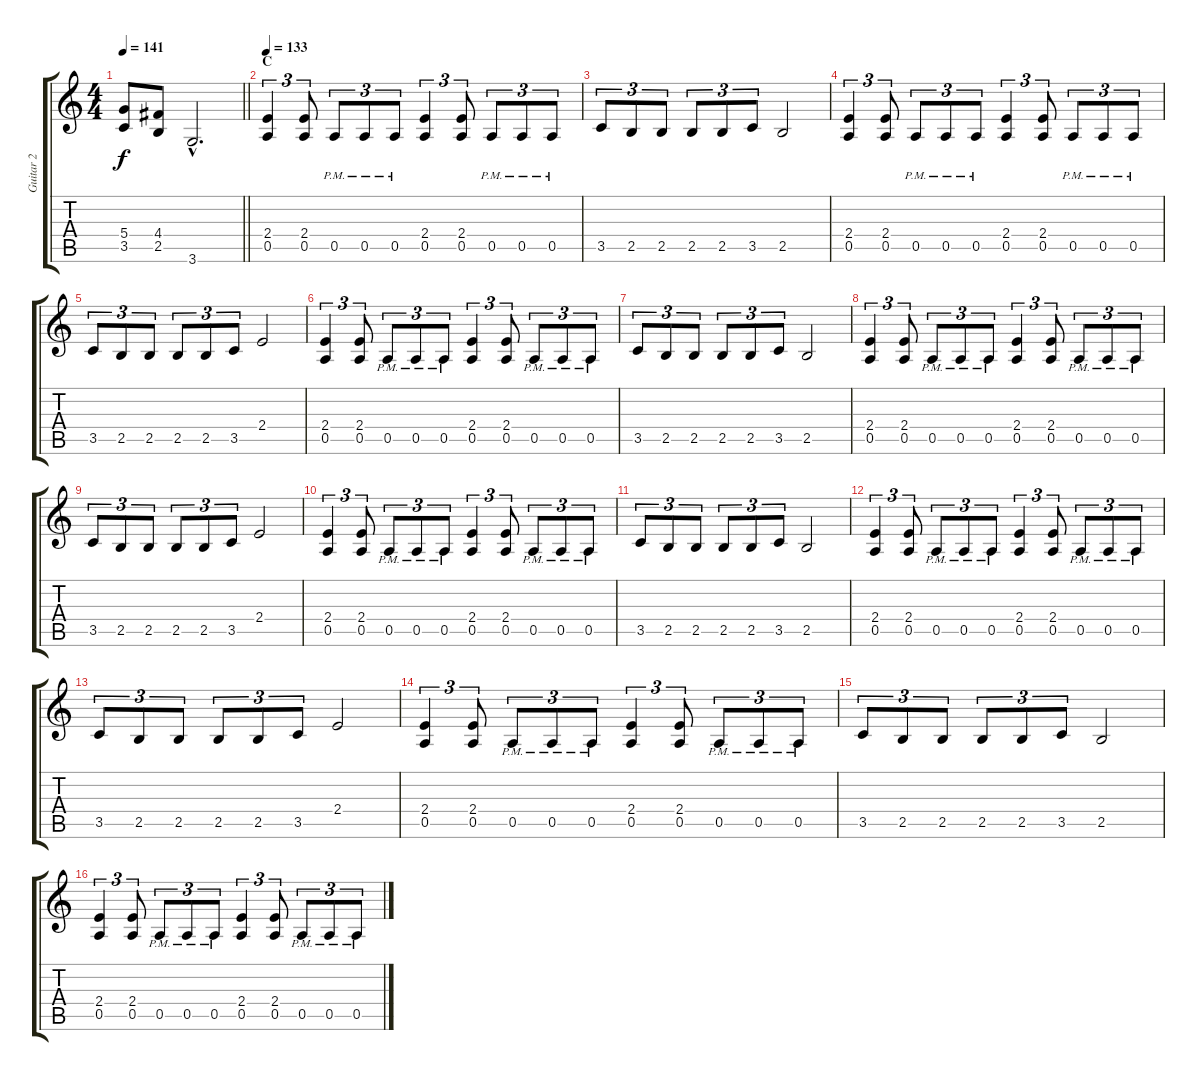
\track ("Guitar 2" "Guitar 2") {instrument distortionguitar}
\staff {score tabs}
\tuning (E4 B3 G3 D3 A2 E2) {hide}
\ts (4 4)
\tempo 141
\clef g2
\barLineRight lightlight
\ks c
(5.4 3.5).8{dy f} (4.4 2.5).8 3.6{hac}.2{d} |
\section ("" "C")
\tempo 133
(2.4 0.5).4{tu (3 2)} (2.4 0.5).8{tu (3 2)} 0.5{pm}.8{tu (3 2)} 0.5{pm}.8{tu (3 2)} 0.5{pm}.8{tu (3 2)} (2.4 0.5).4{tu (3 2)} (2.4 0.5).8{tu (3 2)} 0.5{pm}.8{tu (3 2)} 0.5{pm}.8{tu (3 2)} 0.5{pm}.8{tu (3 2)} |
3.5.8{tu (3 2)} 2.5.8{tu (3 2)} 2.5.8{tu (3 2)} 2.5.8{tu (3 2)} 2.5.8{tu (3 2)} 3.5.8{tu (3 2)} 2.5.2 |
(2.4 0.5).4{tu (3 2)} (2.4 0.5).8{tu (3 2)} 0.5{pm}.8{tu (3 2)} 0.5{pm}.8{tu (3 2)} 0.5{pm}.8{tu (3 2)} (2.4 0.5).4{tu (3 2)} (2.4 0.5).8{tu (3 2)} 0.5{pm}.8{tu (3 2)} 0.5{pm}.8{tu (3 2)} 0.5{pm}.8{tu (3 2)} |
3.5.8{tu (3 2)} 2.5.8{tu (3 2)} 2.5.8{tu (3 2)} 2.5.8{tu (3 2)} 2.5.8{tu (3 2)} 3.5.8{tu (3 2)} 2.4.2 |
(2.4 0.5).4{tu (3 2)} (2.4 0.5).8{tu (3 2)} 0.5{pm}.8{tu (3 2)} 0.5{pm}.8{tu (3 2)} 0.5{pm}.8{tu (3 2)} (2.4 0.5).4{tu (3 2)} (2.4 0.5).8{tu (3 2)} 0.5{pm}.8{tu (3 2)} 0.5{pm}.8{tu (3 2)} 0.5{pm}.8{tu (3 2)} |
3.5.8{tu (3 2)} 2.5.8{tu (3 2)} 2.5.8{tu (3 2)} 2.5.8{tu (3 2)} 2.5.8{tu (3 2)} 3.5.8{tu (3 2)} 2.5.2 |
(2.4 0.5).4{tu (3 2)} (2.4 0.5).8{tu (3 2)} 0.5{pm}.8{tu (3 2)} 0.5{pm}.8{tu (3 2)} 0.5{pm}.8{tu (3 2)} (2.4 0.5).4{tu (3 2)} (2.4 0.5).8{tu (3 2)} 0.5{pm}.8{tu (3 2)} 0.5{pm}.8{tu (3 2)} 0.5{pm}.8{tu (3 2)} |
3.5.8{tu (3 2)} 2.5.8{tu (3 2)} 2.5.8{tu (3 2)} 2.5.8{tu (3 2)} 2.5.8{tu (3 2)} 3.5.8{tu (3 2)} 2.4.2 |
(2.4 0.5).4{tu (3 2)} (2.4 0.5).8{tu (3 2)} 0.5{pm}.8{tu (3 2)} 0.5{pm}.8{tu (3 2)} 0.5{pm}.8{tu (3 2)} (2.4 0.5).4{tu (3 2)} (2.4 0.5).8{tu (3 2)} 0.5{pm}.8{tu (3 2)} 0.5{pm}.8{tu (3 2)} 0.5{pm}.8{tu (3 2)} |
3.5.8{tu (3 2)} 2.5.8{tu (3 2)} 2.5.8{tu (3 2)} 2.5.8{tu (3 2)} 2.5.8{tu (3 2)} 3.5.8{tu (3 2)} 2.5.2 |
(2.4 0.5).4{tu (3 2)} (2.4 0.5).8{tu (3 2)} 0.5{pm}.8{tu (3 2)} 0.5{pm}.8{tu (3 2)} 0.5{pm}.8{tu (3 2)} (2.4 0.5).4{tu (3 2)} (2.4 0.5).8{tu (3 2)} 0.5{pm}.8{tu (3 2)} 0.5{pm}.8{tu (3 2)} 0.5{pm}.8{tu (3 2)} |
3.5.8{tu (3 2)} 2.5.8{tu (3 2)} 2.5.8{tu (3 2)} 2.5.8{tu (3 2)} 2.5.8{tu (3 2)} 3.5.8{tu (3 2)} 2.4.2 |
(2.4 0.5).4{tu (3 2)} (2.4 0.5).8{tu (3 2)} 0.5{pm}.8{tu (3 2)} 0.5{pm}.8{tu (3 2)} 0.5{pm}.8{tu (3 2)} (2.4 0.5).4{tu (3 2)} (2.4 0.5).8{tu (3 2)} 0.5{pm}.8{tu (3 2)} 0.5{pm}.8{tu (3 2)} 0.5{pm}.8{tu (3 2)} |
3.5.8{tu (3 2)} 2.5.8{tu (3 2)} 2.5.8{tu (3 2)} 2.5.8{tu (3 2)} 2.5.8{tu (3 2)} 3.5.8{tu (3 2)} 2.5.2 |
(2.4 0.5).4{tu (3 2)} (2.4 0.5).8{tu (3 2)} 0.5{pm}.8{tu (3 2)} 0.5{pm}.8{tu (3 2)} 0.5{pm}.8{tu (3 2)} (2.4 0.5).4{tu (3 2)} (2.4 0.5).8{tu (3 2)} 0.5{pm}.8{tu (3 2)} 0.5{pm}.8{tu (3 2)} 0.5{pm}.8{tu (3 2)}
